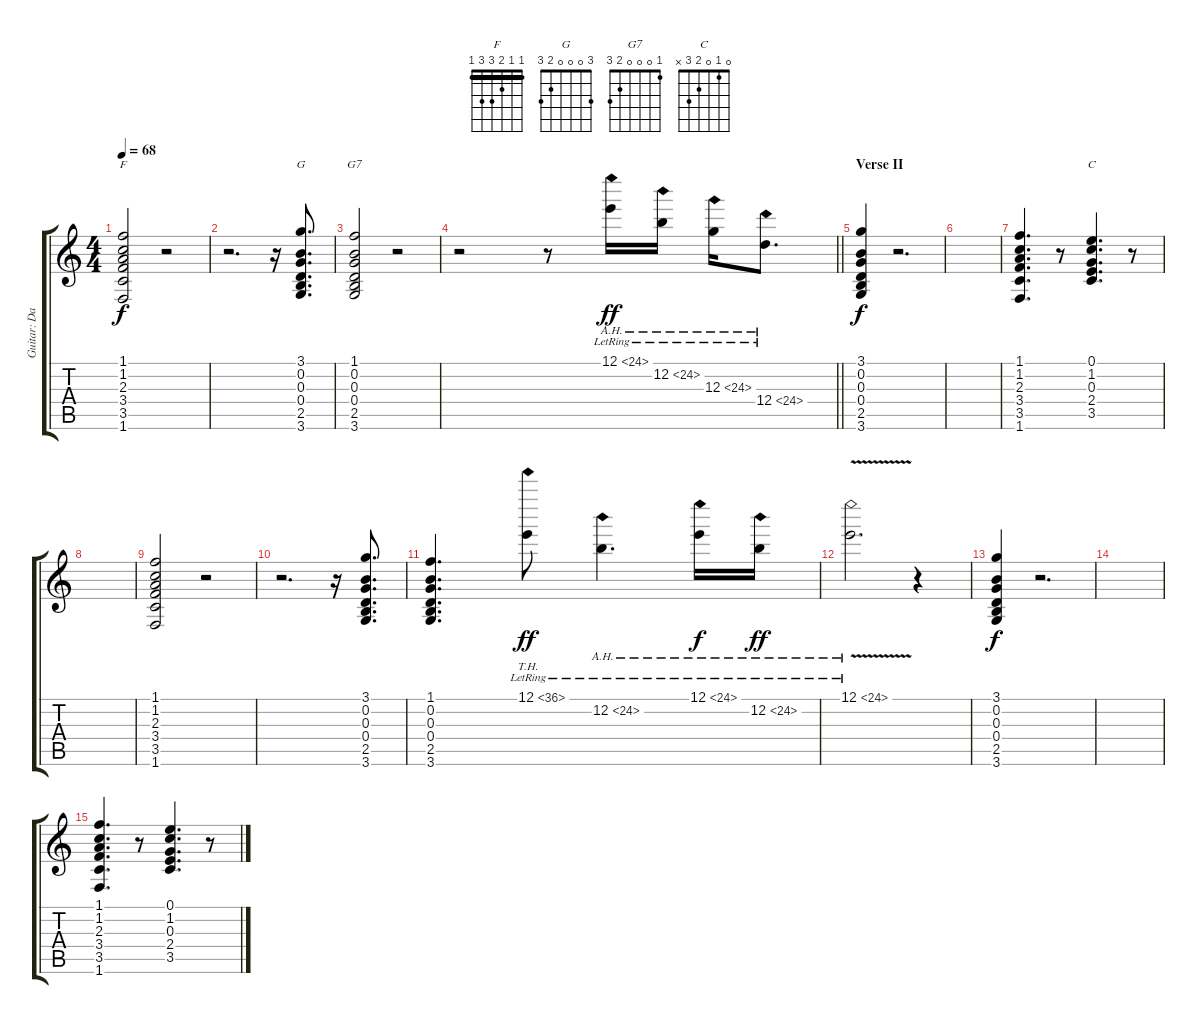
\track ("Guitar: Davey Johnstone" "Guitar: Da") {instrument electricguitarclean}
\staff {score tabs}
\tuning (E4 B3 G3 D3 A2 E2) {hide}
\chord ("F" 1 1 2 3 3 1) {barre 1}
\chord ("G" 3 0 0 0 2 3)
\chord ("G7" 1 0 0 0 2 3)
\chord ("C" 0 1 0 2 3 x)
\ts (4 4)
\tempo 68
\clef g2
\ks c
(1.1 1.2 2.3 3.4 3.5 1.6).2{ch "F" dy f} r.2 |
r.2{d} r.16 (3.1 0.2 0.3 0.4 2.5 3.6).8{d ch "G"} |
(1.1 0.2 0.3 0.4 2.5 3.6).2{ch "G7"} r.2 |
\barLineRight lightlight
r.2 r.8 12.1{ah 12 lr}.16{dy ff instrument electricguitarjazz} 12.2{ah 12 lr}.16 12.3{ah 12 lr}.16 12.4{ah 12 lr}.8{d} |
\section ("" "Verse II")
(3.1 0.2 0.3 0.4 2.5 3.6).4{dy f instrument electricguitarclean} r.2{d} |
|
(1.1 1.2 2.3 3.4 3.5 1.6).4{d} r.8 (0.1 1.2 0.3 2.4 3.5).4{d ch "C"} r.8 |
|
(1.1 1.2 2.3 3.4 3.5 1.6).2 r.2 |
r.2{d} r.16 (3.1 0.2 0.3 0.4 2.5 3.6).8{d} |
(1.1 0.2 0.3 0.4 2.5 3.6).4{d} 12.1{th 24 lr}.8{dy ff instrument electricguitarjazz} 12.2{ah 12 lr}.4{d} 12.1{ah 12 lr}.16{dy f} 12.2{ah 12 lr}.16{dy ff} |
12.1{ah 12 v lr}.2{d} r.4 |
(3.1 0.2 0.3 0.4 2.5 3.6).4{dy f instrument electricguitarclean} r.2{d} |
|
(1.1 1.2 2.3 3.4 3.5 1.6).4{d} r.8 (0.1 1.2 0.3 2.4 3.5).4{d} r.8
